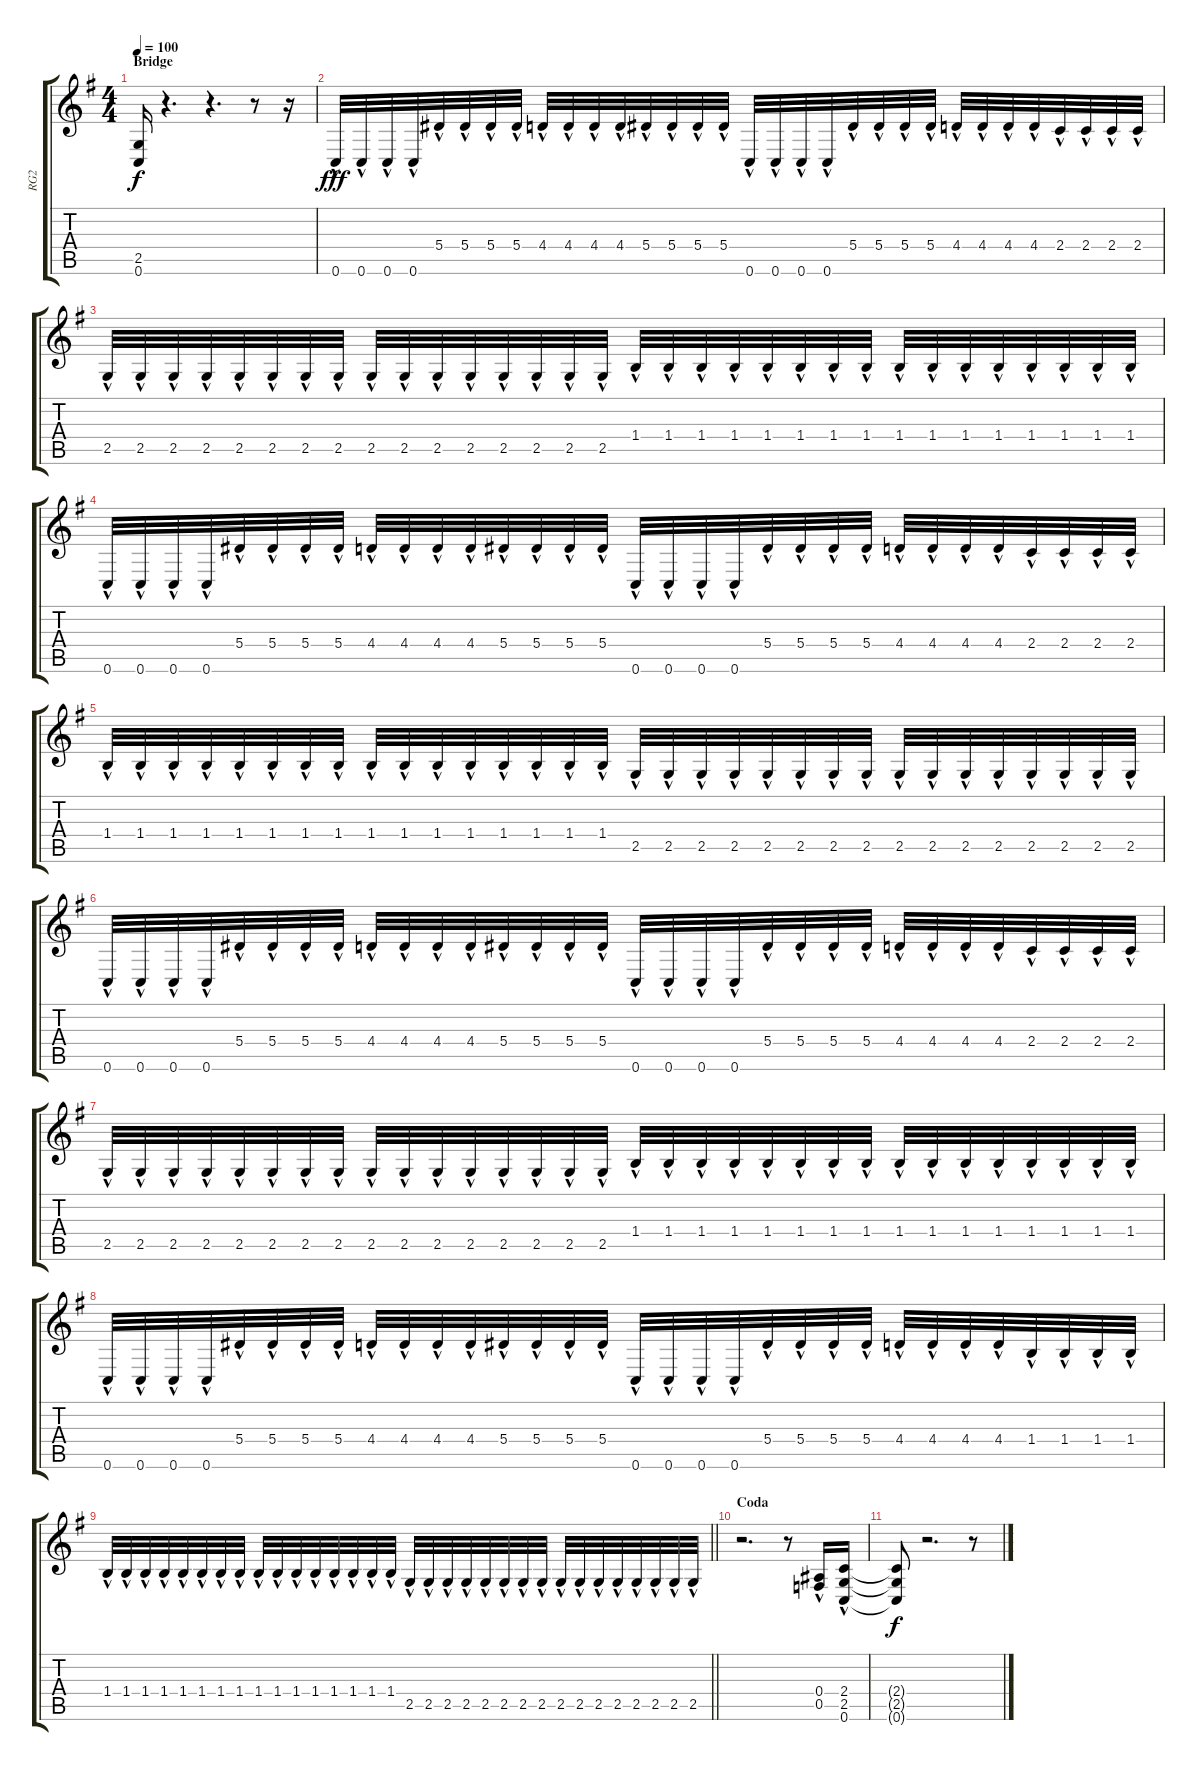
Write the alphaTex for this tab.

\track ("RG2" "RG2") {instrument distortionguitar}
\staff {score tabs}
\tuning (C4 G3 Eb3 Bb2 F2 C2) {hide}
\ts (4 4)
\section ("" "Bridge")
\tempo 100
\clef g2
\ks eminor
(2.5{t} 0.6{t}).16{dy f} r.4{d} r.4{d} r.8 r.16 |
0.6{hac}.32{dy fff balance 16} 0.6{hac}.32 0.6{hac}.32 0.6{hac}.32 5.4{hac}.32 5.4{hac}.32 5.4{hac}.32 5.4{hac}.32 4.4{hac}.32 4.4{hac}.32 4.4{hac}.32 4.4{hac}.32 5.4{hac}.32 5.4{hac}.32 5.4{hac}.32 5.4{hac}.32 0.6{hac}.32 0.6{hac}.32 0.6{hac}.32 0.6{hac}.32 5.4{hac}.32 5.4{hac}.32 5.4{hac}.32 5.4{hac}.32 4.4{hac}.32 4.4{hac}.32 4.4{hac}.32 4.4{hac}.32 2.4{hac}.32 2.4{hac}.32 2.4{hac}.32 2.4{hac}.32 |
2.5{hac}.32 2.5{hac}.32 2.5{hac}.32 2.5{hac}.32 2.5{hac}.32 2.5{hac}.32 2.5{hac}.32 2.5{hac}.32 2.5{hac}.32 2.5{hac}.32 2.5{hac}.32 2.5{hac}.32 2.5{hac}.32 2.5{hac}.32 2.5{hac}.32 2.5{hac}.32 1.4{hac}.32 1.4{hac}.32 1.4{hac}.32 1.4{hac}.32 1.4{hac}.32 1.4{hac}.32 1.4{hac}.32 1.4{hac}.32 1.4{hac}.32 1.4{hac}.32 1.4{hac}.32 1.4{hac}.32 1.4{hac}.32 1.4{hac}.32 1.4{hac}.32 1.4{hac}.32 |
0.6{hac}.32 0.6{hac}.32 0.6{hac}.32 0.6{hac}.32 5.4{hac}.32 5.4{hac}.32 5.4{hac}.32 5.4{hac}.32 4.4{hac}.32 4.4{hac}.32 4.4{hac}.32 4.4{hac}.32 5.4{hac}.32 5.4{hac}.32 5.4{hac}.32 5.4{hac}.32 0.6{hac}.32 0.6{hac}.32 0.6{hac}.32 0.6{hac}.32 5.4{hac}.32 5.4{hac}.32 5.4{hac}.32 5.4{hac}.32 4.4{hac}.32 4.4{hac}.32 4.4{hac}.32 4.4{hac}.32 2.4{hac}.32 2.4{hac}.32 2.4{hac}.32 2.4{hac}.32 |
1.4{hac}.32 1.4{hac}.32 1.4{hac}.32 1.4{hac}.32 1.4{hac}.32 1.4{hac}.32 1.4{hac}.32 1.4{hac}.32 1.4{hac}.32 1.4{hac}.32 1.4{hac}.32 1.4{hac}.32 1.4{hac}.32 1.4{hac}.32 1.4{hac}.32 1.4{hac}.32 2.5{hac}.32 2.5{hac}.32 2.5{hac}.32 2.5{hac}.32 2.5{hac}.32 2.5{hac}.32 2.5{hac}.32 2.5{hac}.32 2.5{hac}.32 2.5{hac}.32 2.5{hac}.32 2.5{hac}.32 2.5{hac}.32 2.5{hac}.32 2.5{hac}.32 2.5{hac}.32 |
0.6{hac}.32 0.6{hac}.32 0.6{hac}.32 0.6{hac}.32 5.4{hac}.32 5.4{hac}.32 5.4{hac}.32 5.4{hac}.32 4.4{hac}.32 4.4{hac}.32 4.4{hac}.32 4.4{hac}.32 5.4{hac}.32 5.4{hac}.32 5.4{hac}.32 5.4{hac}.32 0.6{hac}.32 0.6{hac}.32 0.6{hac}.32 0.6{hac}.32 5.4{hac}.32 5.4{hac}.32 5.4{hac}.32 5.4{hac}.32 4.4{hac}.32 4.4{hac}.32 4.4{hac}.32 4.4{hac}.32 2.4{hac}.32 2.4{hac}.32 2.4{hac}.32 2.4{hac}.32 |
2.5{hac}.32 2.5{hac}.32 2.5{hac}.32 2.5{hac}.32 2.5{hac}.32 2.5{hac}.32 2.5{hac}.32 2.5{hac}.32 2.5{hac}.32 2.5{hac}.32 2.5{hac}.32 2.5{hac}.32 2.5{hac}.32 2.5{hac}.32 2.5{hac}.32 2.5{hac}.32 1.4{hac}.32 1.4{hac}.32 1.4{hac}.32 1.4{hac}.32 1.4{hac}.32 1.4{hac}.32 1.4{hac}.32 1.4{hac}.32 1.4{hac}.32 1.4{hac}.32 1.4{hac}.32 1.4{hac}.32 1.4{hac}.32 1.4{hac}.32 1.4{hac}.32 1.4{hac}.32 |
0.6{hac}.32 0.6{hac}.32 0.6{hac}.32 0.6{hac}.32 5.4{hac}.32 5.4{hac}.32 5.4{hac}.32 5.4{hac}.32 4.4{hac}.32 4.4{hac}.32 4.4{hac}.32 4.4{hac}.32 5.4{hac}.32 5.4{hac}.32 5.4{hac}.32 5.4{hac}.32 0.6{hac}.32 0.6{hac}.32 0.6{hac}.32 0.6{hac}.32 5.4{hac}.32 5.4{hac}.32 5.4{hac}.32 5.4{hac}.32 4.4{hac}.32 4.4{hac}.32 4.4{hac}.32 4.4{hac}.32 1.4{hac}.32 1.4{hac}.32 1.4{hac}.32 1.4{hac}.32 |
\barLineRight lightlight
1.4{hac}.32 1.4{hac}.32 1.4{hac}.32 1.4{hac}.32 1.4{hac}.32 1.4{hac}.32 1.4{hac}.32 1.4{hac}.32 1.4{hac}.32 1.4{hac}.32 1.4{hac}.32 1.4{hac}.32 1.4{hac}.32 1.4{hac}.32 1.4{hac}.32 1.4{hac}.32 2.5{hac}.32 2.5{hac}.32 2.5{hac}.32 2.5{hac}.32 2.5{hac}.32 2.5{hac}.32 2.5{hac}.32 2.5{hac}.32 2.5{hac}.32 2.5{hac}.32 2.5{hac}.32 2.5{hac}.32 2.5{hac}.32 2.5{hac}.32 2.5{hac}.32 2.5{hac}.32 |
\section ("" "Coda")
r.2{d balance 16} r.8 (0.4{hac} 0.5{hac}).16 (2.4{hac} 2.5{hac} 0.6{hac}).16 |
(2.4{t} 2.5{t} 0.6{t}).8{dy f} r.2{d} r.8
